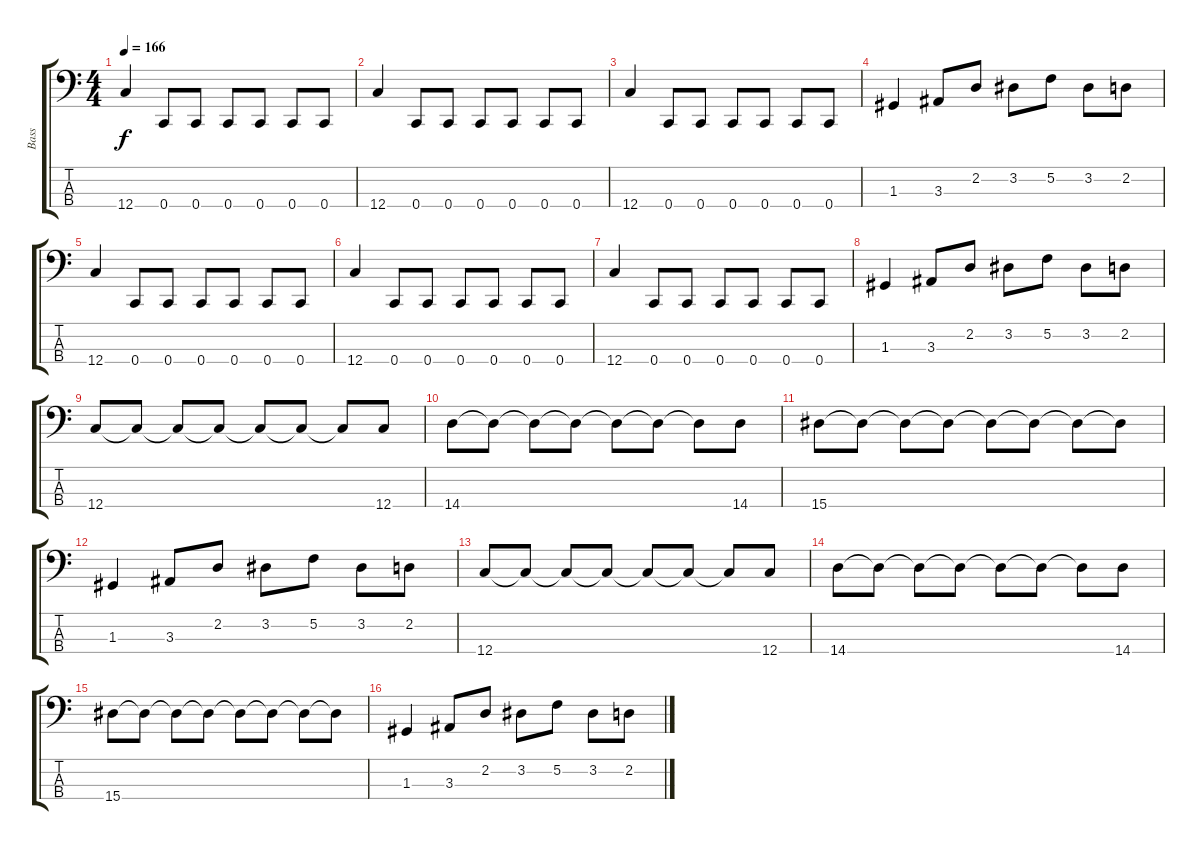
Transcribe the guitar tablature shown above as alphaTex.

\track ("Bass" "Bass") {instrument electricbasspick}
\staff {score tabs}
\tuning (F2 C2 G1 C1) {hide}
\ts (4 4)
\tempo 166
\clef f4
\ks c
12.4.4{dy f} 0.4.8 0.4.8 0.4.8 0.4.8 0.4.8 0.4.8 |
12.4.4 0.4.8 0.4.8 0.4.8 0.4.8 0.4.8 0.4.8 |
12.4.4 0.4.8 0.4.8 0.4.8 0.4.8 0.4.8 0.4.8 |
1.3.4 3.3.8 2.2.8 3.2.8 5.2.8 3.2.8 2.2.8 |
12.4.4 0.4.8 0.4.8 0.4.8 0.4.8 0.4.8 0.4.8 |
12.4.4 0.4.8 0.4.8 0.4.8 0.4.8 0.4.8 0.4.8 |
12.4.4 0.4.8 0.4.8 0.4.8 0.4.8 0.4.8 0.4.8 |
1.3.4 3.3.8 2.2.8 3.2.8 5.2.8 3.2.8 2.2.8 |
12.4.8 12.4{t}.8 12.4{t}.8 12.4{t}.8 12.4{t}.8 12.4{t}.8 12.4{t}.8 12.4.8 |
14.4.8 14.4{t}.8 14.4{t}.8 14.4{t}.8 14.4{t}.8 14.4{t}.8 14.4{t}.8 14.4.8 |
15.4.8 15.4{t}.8 15.4{t}.8 15.4{t}.8 15.4{t}.8 15.4{t}.8 15.4{t}.8 15.4{t}.8 |
1.3.4 3.3.8 2.2.8 3.2.8 5.2.8 3.2.8 2.2.8 |
12.4.8 12.4{t}.8 12.4{t}.8 12.4{t}.8 12.4{t}.8 12.4{t}.8 12.4{t}.8 12.4.8 |
14.4.8 14.4{t}.8 14.4{t}.8 14.4{t}.8 14.4{t}.8 14.4{t}.8 14.4{t}.8 14.4.8 |
15.4.8 15.4{t}.8 15.4{t}.8 15.4{t}.8 15.4{t}.8 15.4{t}.8 15.4{t}.8 15.4{t}.8 |
1.3.4 3.3.8 2.2.8 3.2.8 5.2.8 3.2.8 2.2.8
